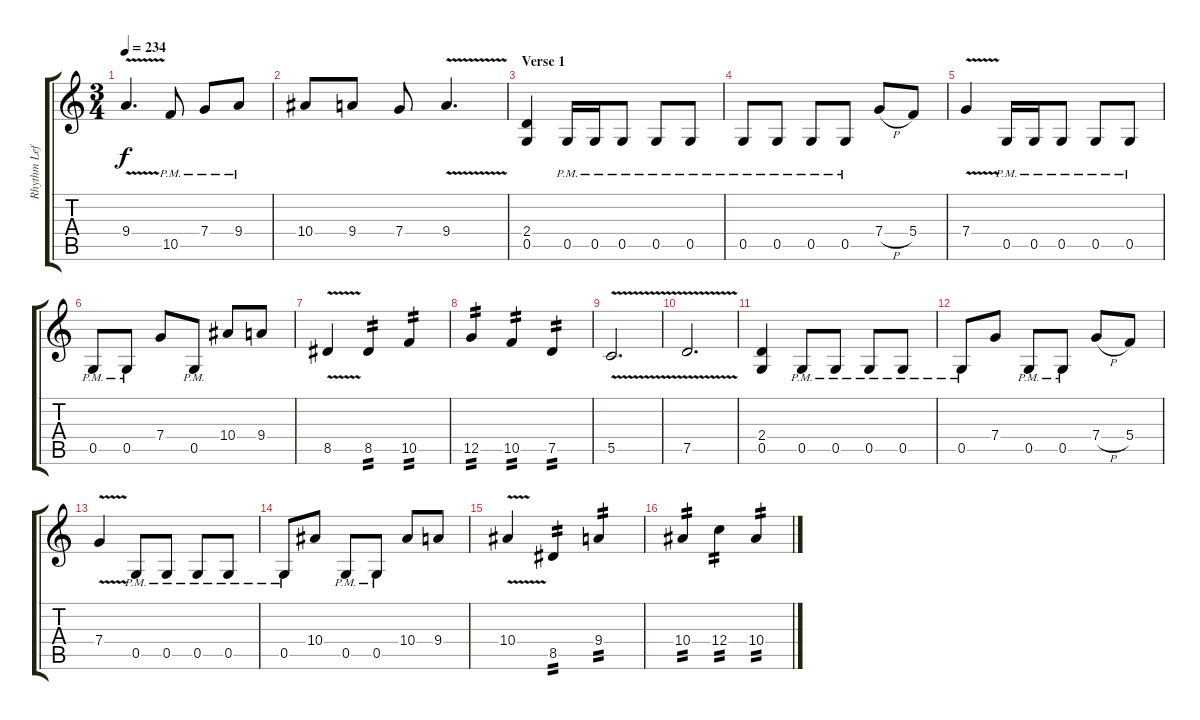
\track ("Rhythm Left" "Rhythm Lef") {instrument distortionguitar}
\staff {score tabs}
\tuning (D4 A3 F3 C3 G2 D2) {hide}
\ts (3 4)
\tempo 234
\clef g2
\ks c
9.4{v}.4{d dy f} 10.5{pm}.8 7.4{pm}.8 9.4{pm}.8 |
10.4.8 9.4.8 7.4.8 9.4{v}.4{d} |
\section ("" "Verse 1")
(2.4 0.5).4 0.5{pm}.16 0.5{pm}.16 0.5{pm}.8 0.5{pm}.8 0.5{pm}.8 |
0.5{pm}.8 0.5{pm}.8 0.5{pm}.8 0.5{pm}.8 7.4{h}.8 5.4.8 |
7.4{v}.4 0.5{pm}.16 0.5{pm}.16 0.5{pm}.8 0.5{pm}.8 0.5{pm}.8 |
0.5{pm}.8 0.5{pm}.8 7.4.8 0.5{pm}.8 10.4.8 9.4.8 |
8.5{v}.4 8.5.4{tp 2} 10.5.4{tp 2} |
12.5.4{tp 2} 10.5.4{tp 2} 7.5.4{tp 2} |
5.5{v}.2{d} |
7.5{v}.2{d} |
(2.4 0.5).4 0.5{pm}.8 0.5{pm}.8 0.5{pm}.8 0.5{pm}.8 |
0.5{pm}.8 7.4.8 0.5{pm}.8 0.5{pm}.8 7.4{h}.8 5.4.8 |
7.4{v}.4 0.5{pm}.8 0.5{pm}.8 0.5{pm}.8 0.5{pm}.8 |
0.5{pm}.8 10.4.8 0.5{pm}.8 0.5{pm}.8 10.4.8 9.4.8 |
10.4{v}.4 8.5.4{tp 2} 9.4.4{tp 2} |
10.4.4{tp 2} 12.4.4{tp 2} 10.4.4{tp 2}
